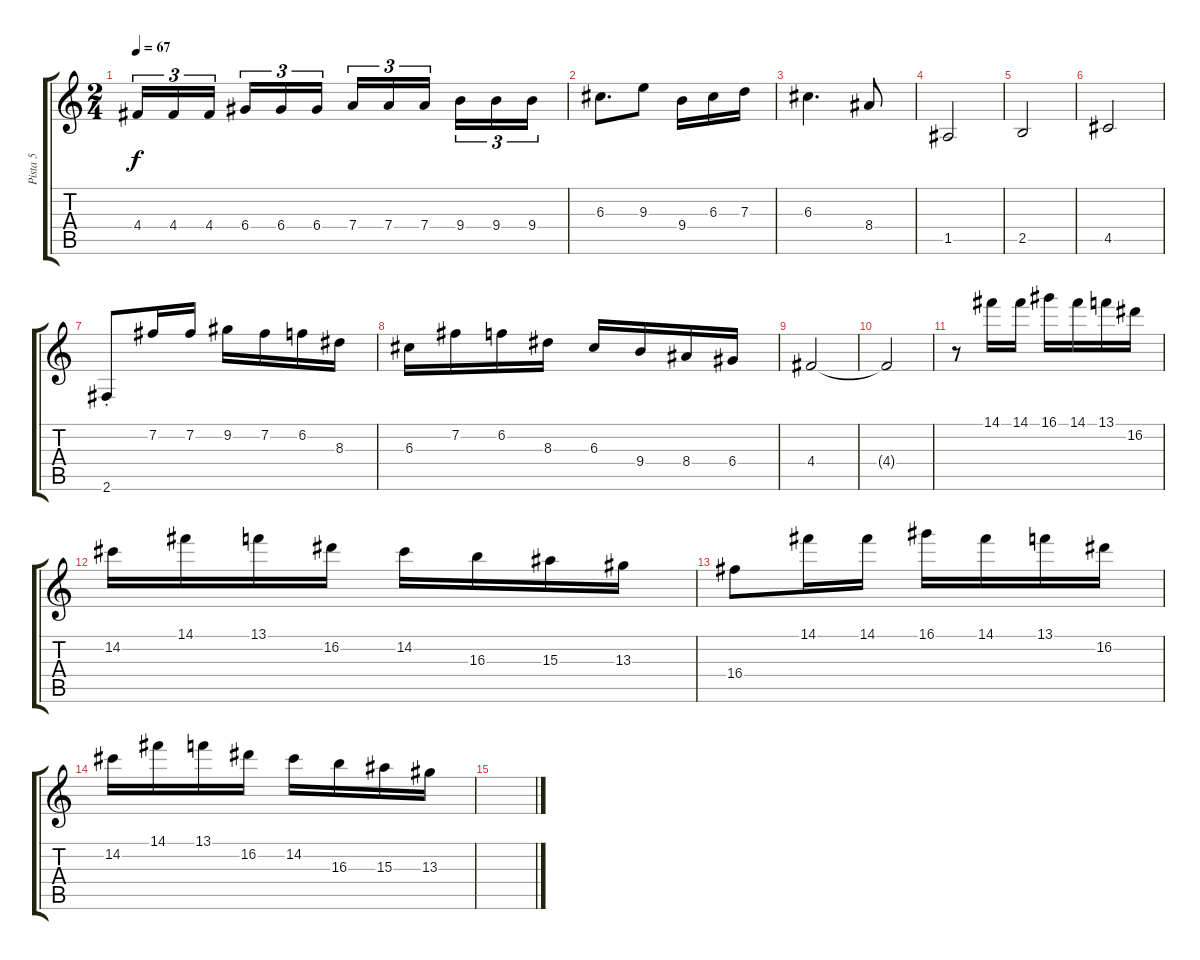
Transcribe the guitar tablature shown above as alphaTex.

\track ("Pista 5" "Pista 5") {instrument distortionguitar}
\staff {score tabs}
\tuning (E4 B3 G3 D3 A2 E2) {hide}
\ts (2 4)
\tempo 67
\clef g2
\ks c
4.4.16{tu (3 2) dy f} 4.4.16{tu (3 2)} 4.4.16{tu (3 2) beam splitsecondary} 6.4.16{tu (3 2)} 6.4.16{tu (3 2)} 6.4.16{tu (3 2)} 7.4.16{tu (3 2)} 7.4.16{tu (3 2)} 7.4.16{tu (3 2) beam splitsecondary} 9.4.16{tu (3 2)} 9.4.16{tu (3 2)} 9.4.16{tu (3 2)} |
6.3.8{d} 9.3.8 9.4.16 6.3.16 7.3.16 |
6.3.4{d} 8.4.8 |
1.5.2 |
2.5.2 |
4.5.2 |
2.6{st}.8 7.2.16 7.2.16 9.2.16 7.2.16 6.2.16 8.3.16 |
6.3.16 7.2.16 6.2.16 8.3.16 6.3.16 9.4.16 8.4.16 6.4.16 |
4.4.2{volume 4} |
4.4{t}.2 |
r.8{volume 13} 14.1.16 14.1.16 16.1.16 14.1.16 13.1.16 16.2.16 |
14.2.16 14.1.16 13.1.16 16.2.16 14.2.16 16.3.16 15.3.16 13.3.16 |
16.4.8{volume 13} 14.1.16 14.1.16 16.1.16 14.1.16 13.1.16 16.2.16 |
\ks aminor
14.2.16 14.1.16 13.1.16 16.2.16 14.2.16 16.3.16 15.3.16 13.3.16 |
\ks c
